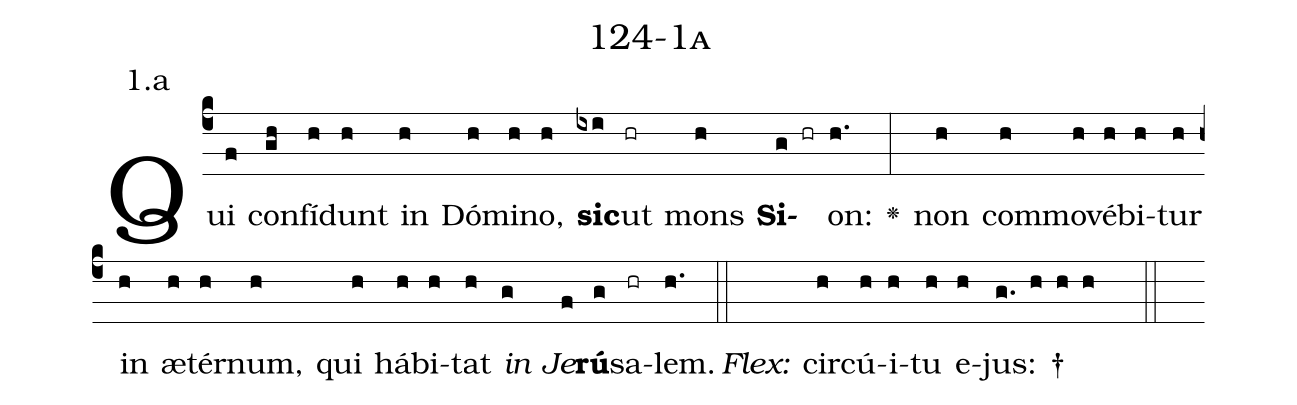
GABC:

name: 124-1a;
annotation: 1.a;
%%
(c4)Qui(f) con(gh)fí(h)dunt(h) in(h) Dó(h)mi(h)no,(h) <b>sic</b>(ixi)ut(hr) mons(h) <b>Si</b>(g hr)on:(h.) <v>\greheightstar</v>(:) non(h) com(h)mo(h)vé(h)bi(h)tur(h) in(h) æ(h)tér(h)num,(h) qui(h) há(h)bi(h)tat(h) <i>in</i>(g) <i>Je</i>(f)<b>rú</b>(g)sa(hr)lem.(h.) (::)
<i>Flex:</i>()  cir(h)cú(h)i(h)tu(h) e(h)jus: †(g. h h h  ::)

%E(h) u(h) o(g) u(f) a(g) e.(h.) (::)
